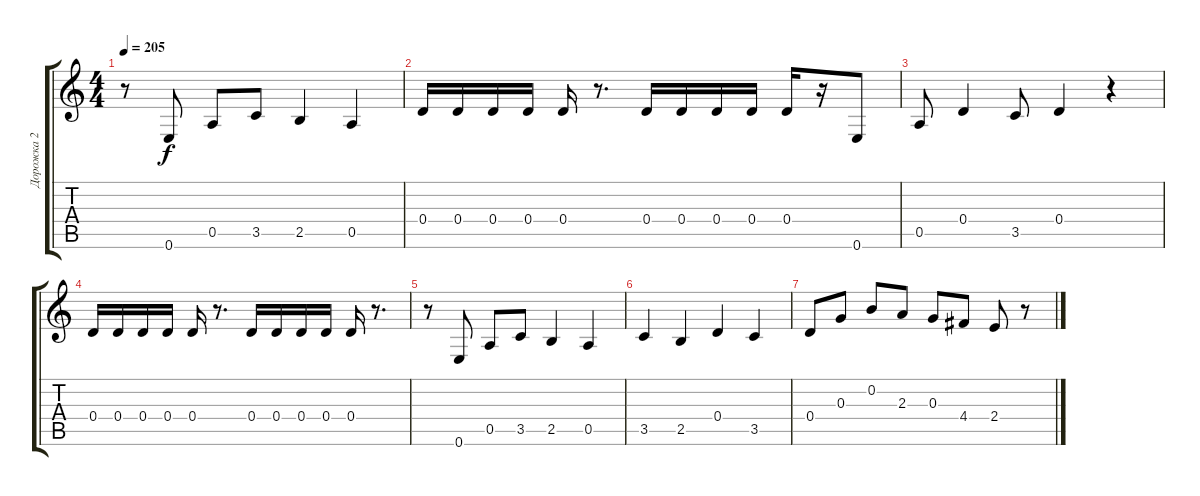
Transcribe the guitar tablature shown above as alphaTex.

\track ("Дорожка 2" "Дорожка 2") {instrument distortionguitar}
\staff {score tabs}
\tuning (E4 B3 G3 D3 A2 E2) {hide}
\ts (4 4)
\tempo 205
\clef g2
\ks c
r.8{dy f} 0.6.8 0.5.8 3.5.8 2.5.4 0.5.4 |
0.4.16 0.4.16 0.4.16 0.4.16 0.4.16 r.8{d} 0.4.16 0.4.16 0.4.16 0.4.16 0.4.16 r.16 0.6.8 |
0.5.8 0.4.4 3.5.8 0.4.4 r.4 |
0.4.16 0.4.16 0.4.16 0.4.16 0.4.16 r.8{d} 0.4.16 0.4.16 0.4.16 0.4.16 0.4.16 r.8{d} |
r.8 0.6.8 0.5.8 3.5.8 2.5.4 0.5.4 |
3.5.4 2.5.4 0.4.4 3.5.4 |
0.4.8 0.3.8 0.2.8 2.3.8 0.3.8 4.4.8 2.4.8 r.8
